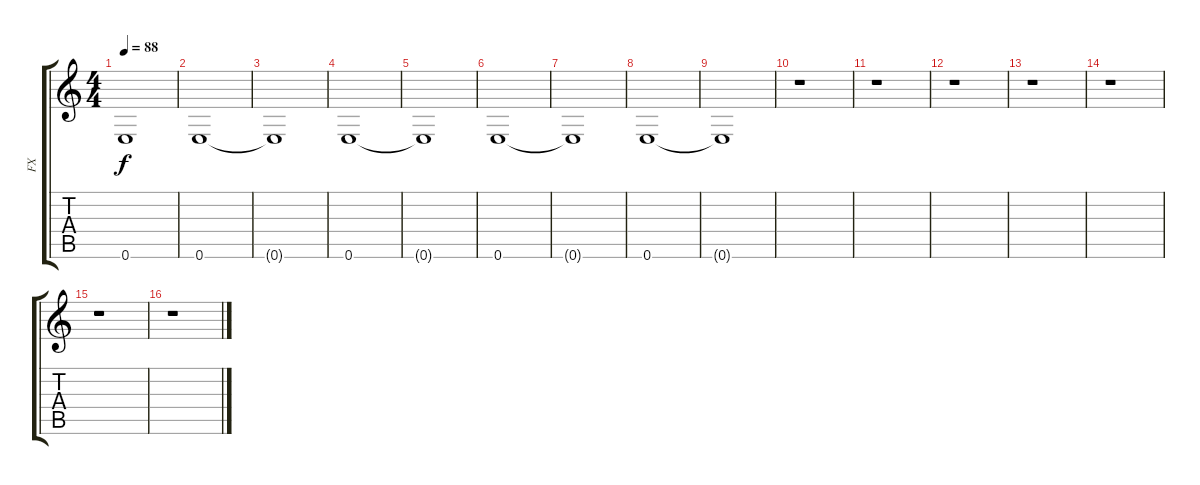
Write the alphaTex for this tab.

\track ("FX" "FX") {instrument slapbass2}
\staff {score tabs}
\tuning (E4 B3 G3 D3 A2 E2) {hide}
\ts (4 4)
\tempo 88
\clef g2
\ks c
0.6{t}.1{dy f} |
0.6.1 |
0.6{t}.1 |
0.6.1 |
0.6{t}.1 |
0.6.1 |
0.6{t}.1 |
0.6.1 |
0.6{t}.1 |
r.1 |
r.1 |
r.1 |
r.1 |
r.1 |
r.1 |
r.1
